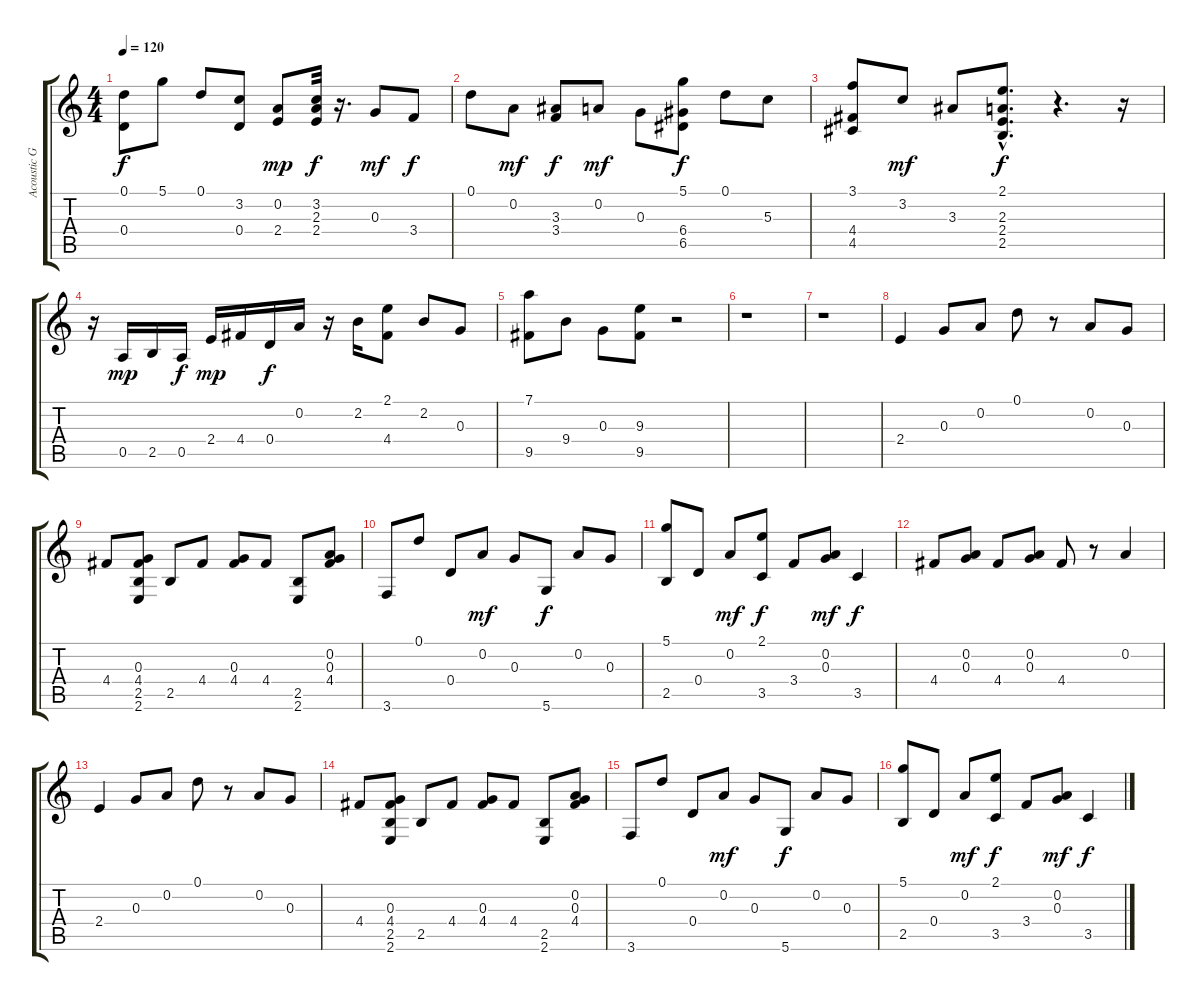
\track ("Acoustic Guitar" "Acoustic G") {instrument acousticguitarsteel}
\staff {score tabs}
\tuning (D4 A3 G3 D3 A2 D2) {hide}
\ts (4 4)
\tempo 120
\clef g2
\ks c
(0.1 0.4).8{dy f} 5.1.8 0.1.8 (3.2 0.4).8 (0.2 2.4).8{dy mp} (3.2 2.3 2.4).32{dy f} r.16{d} 0.3.8{dy mf} 3.4.8{dy f} |
0.1.8 0.2.8{dy mf} (3.3 3.4).8{dy f} 0.2.8{dy mf} 0.3.8 (5.1 6.4 6.5).8{dy f} 0.1.8 5.3.8 |
(3.1 4.4 4.5).8 3.2.8{dy mf} 3.3.8 (2.1{hac} 2.3{hac} 2.4{hac} 2.5{hac}).8{d dy f} r.4{d} r.16 |
r.16 0.5.16{dy mp} 2.5.16 0.5.16{dy f} 2.4.16{dy mp} 4.4.16 0.4.16{dy f} 0.2.16 r.16 2.2.16 (2.1 4.4).8 2.2.8 0.3.8 |
(7.1 9.5).8 9.4.8 0.3.8 (9.3 9.5).8 r.2 |
r.1 |
r.1 |
2.4.4 0.3.8 0.2.8 0.1.8 r.8 0.2.8 0.3.8 |
4.4.8 (0.3 4.4 2.5 2.6).8 2.5.8 4.4.8 (0.3 4.4).8 4.4.8 (2.5 2.6).8 (0.2 0.3 4.4).8 |
3.6.8 0.1.8 0.4.8 0.2.8{dy mf} 0.3.8 5.6.8{dy f} 0.2.8 0.3.8 |
(5.1 2.5).8 0.4.8 0.2.8{dy mf} (2.1 3.5).8{dy f} 3.4.8 (0.2 0.3).8{dy mf} 3.5.4{dy f} |
4.4.8 (0.2 0.3).8 4.4.8 (0.2 0.3).8 4.4.8 r.8 0.2.4 |
2.4.4 0.3.8 0.2.8 0.1.8 r.8 0.2.8 0.3.8 |
4.4.8 (0.3 4.4 2.5 2.6).8 2.5.8 4.4.8 (0.3 4.4).8 4.4.8 (2.5 2.6).8 (0.2 0.3 4.4).8 |
3.6.8 0.1.8 0.4.8 0.2.8{dy mf} 0.3.8 5.6.8{dy f} 0.2.8 0.3.8 |
(5.1 2.5).8 0.4.8 0.2.8{dy mf} (2.1 3.5).8{dy f} 3.4.8 (0.2 0.3).8{dy mf} 3.5.4{dy f}
